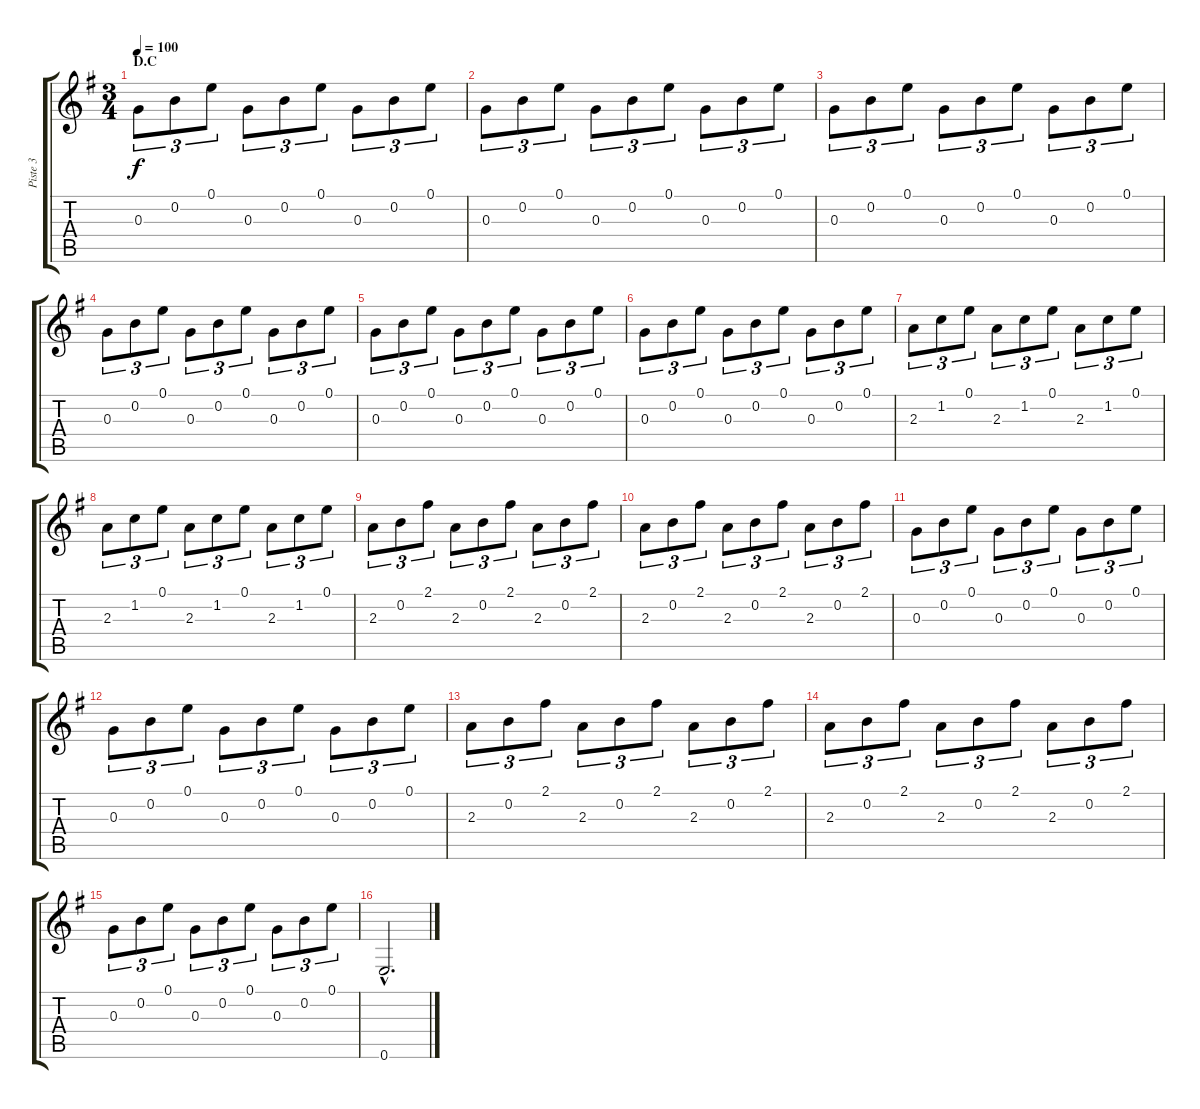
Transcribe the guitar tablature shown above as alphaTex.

\track ("Piste 3" "Piste 3") {instrument acousticguitarsteel}
\staff {score tabs}
\tuning (E4 B3 G3 D3 A2 E2) {hide}
\ts (3 4)
\section ("" "D.C")
\tempo 100
\clef g2
\ks eminor
0.3.8{tu (3 2) dy f} 0.2.8{tu (3 2)} 0.1.8{tu (3 2)} 0.3.8{tu (3 2)} 0.2.8{tu (3 2)} 0.1.8{tu (3 2)} 0.3.8{tu (3 2)} 0.2.8{tu (3 2)} 0.1.8{tu (3 2)} |
0.3.8{tu (3 2)} 0.2.8{tu (3 2)} 0.1.8{tu (3 2)} 0.3.8{tu (3 2)} 0.2.8{tu (3 2)} 0.1.8{tu (3 2)} 0.3.8{tu (3 2)} 0.2.8{tu (3 2)} 0.1.8{tu (3 2)} |
0.3.8{tu (3 2)} 0.2.8{tu (3 2)} 0.1.8{tu (3 2)} 0.3.8{tu (3 2)} 0.2.8{tu (3 2)} 0.1.8{tu (3 2)} 0.3.8{tu (3 2)} 0.2.8{tu (3 2)} 0.1.8{tu (3 2)} |
0.3.8{tu (3 2)} 0.2.8{tu (3 2)} 0.1.8{tu (3 2)} 0.3.8{tu (3 2)} 0.2.8{tu (3 2)} 0.1.8{tu (3 2)} 0.3.8{tu (3 2)} 0.2.8{tu (3 2)} 0.1.8{tu (3 2)} |
0.3.8{tu (3 2)} 0.2.8{tu (3 2)} 0.1.8{tu (3 2)} 0.3.8{tu (3 2)} 0.2.8{tu (3 2)} 0.1.8{tu (3 2)} 0.3.8{tu (3 2)} 0.2.8{tu (3 2)} 0.1.8{tu (3 2)} |
0.3.8{tu (3 2)} 0.2.8{tu (3 2)} 0.1.8{tu (3 2)} 0.3.8{tu (3 2)} 0.2.8{tu (3 2)} 0.1.8{tu (3 2)} 0.3.8{tu (3 2)} 0.2.8{tu (3 2)} 0.1.8{tu (3 2)} |
2.3.8{tu (3 2)} 1.2.8{tu (3 2)} 0.1.8{tu (3 2)} 2.3.8{tu (3 2)} 1.2.8{tu (3 2)} 0.1.8{tu (3 2)} 2.3.8{tu (3 2)} 1.2.8{tu (3 2)} 0.1.8{tu (3 2)} |
2.3.8{tu (3 2)} 1.2.8{tu (3 2)} 0.1.8{tu (3 2)} 2.3.8{tu (3 2)} 1.2.8{tu (3 2)} 0.1.8{tu (3 2)} 2.3.8{tu (3 2)} 1.2.8{tu (3 2)} 0.1.8{tu (3 2)} |
2.3.8{tu (3 2)} 0.2.8{tu (3 2)} 2.1.8{tu (3 2)} 2.3.8{tu (3 2)} 0.2.8{tu (3 2)} 2.1.8{tu (3 2)} 2.3.8{tu (3 2)} 0.2.8{tu (3 2)} 2.1.8{tu (3 2)} |
2.3.8{tu (3 2)} 0.2.8{tu (3 2)} 2.1.8{tu (3 2)} 2.3.8{tu (3 2)} 0.2.8{tu (3 2)} 2.1.8{tu (3 2)} 2.3.8{tu (3 2)} 0.2.8{tu (3 2)} 2.1.8{tu (3 2)} |
0.3.8{tu (3 2)} 0.2.8{tu (3 2)} 0.1.8{tu (3 2)} 0.3.8{tu (3 2)} 0.2.8{tu (3 2)} 0.1.8{tu (3 2)} 0.3.8{tu (3 2)} 0.2.8{tu (3 2)} 0.1.8{tu (3 2)} |
0.3.8{tu (3 2)} 0.2.8{tu (3 2)} 0.1.8{tu (3 2)} 0.3.8{tu (3 2)} 0.2.8{tu (3 2)} 0.1.8{tu (3 2)} 0.3.8{tu (3 2)} 0.2.8{tu (3 2)} 0.1.8{tu (3 2)} |
2.3.8{tu (3 2)} 0.2.8{tu (3 2)} 2.1.8{tu (3 2)} 2.3.8{tu (3 2)} 0.2.8{tu (3 2)} 2.1.8{tu (3 2)} 2.3.8{tu (3 2)} 0.2.8{tu (3 2)} 2.1.8{tu (3 2)} |
2.3.8{tu (3 2)} 0.2.8{tu (3 2)} 2.1.8{tu (3 2)} 2.3.8{tu (3 2)} 0.2.8{tu (3 2)} 2.1.8{tu (3 2)} 2.3.8{tu (3 2)} 0.2.8{tu (3 2)} 2.1.8{tu (3 2)} |
0.3.8{tu (3 2)} 0.2.8{tu (3 2)} 0.1.8{tu (3 2)} 0.3.8{tu (3 2)} 0.2.8{tu (3 2)} 0.1.8{tu (3 2)} 0.3.8{tu (3 2)} 0.2.8{tu (3 2)} 0.1.8{tu (3 2)} |
0.6{hac}.2{d}
